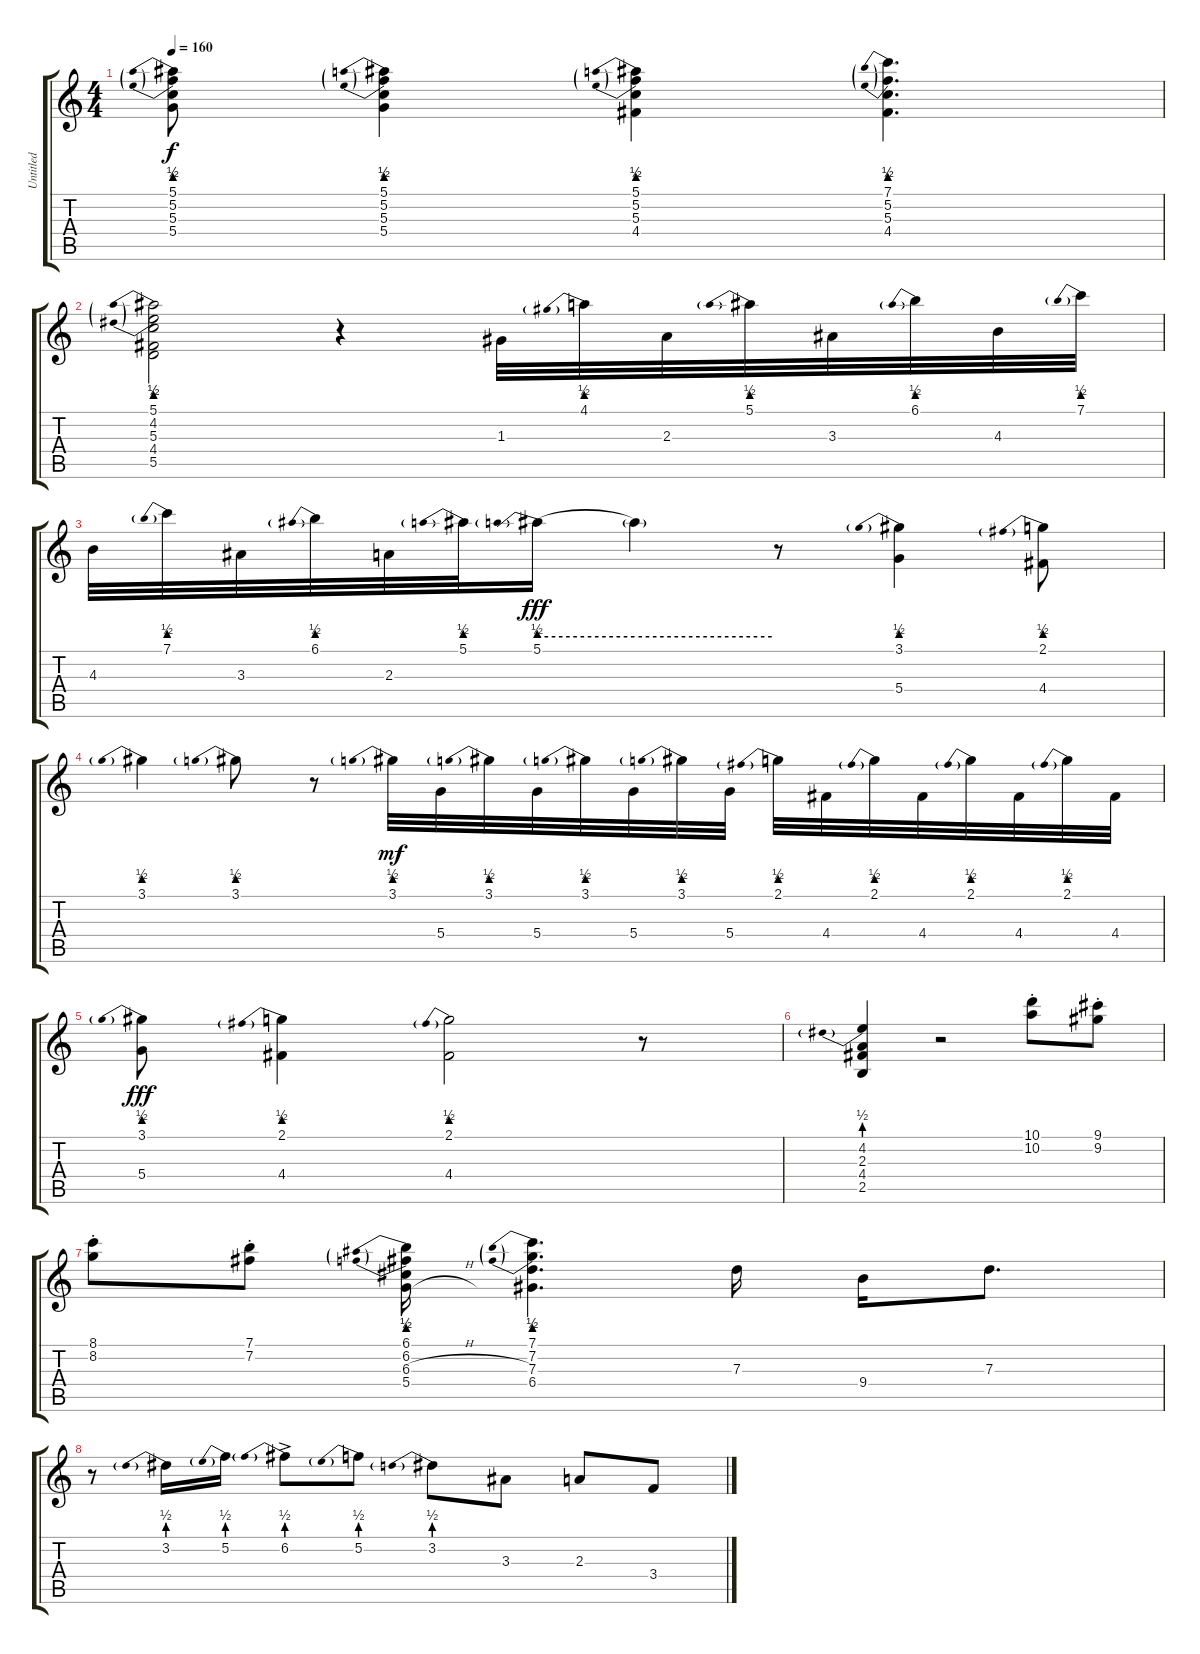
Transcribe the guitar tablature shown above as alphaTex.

\track ("Untitled" "Untitled") {instrument acousticguitarsteel}
\staff {score tabs}
\tuning (E4 B3 G3 D3 A2 E2) {hide}
\ts (4 4)
\tempo 160
\clef g2
\ks c
(5.1{be (prebend 0 2 60 2)} 5.2{be (prebend 0 2 60 2)} 5.3 5.4).8{dy f} (5.1{be (prebend 0 2 60 2)} 5.2{be (prebend 0 2 60 2)} 5.3 5.4).4 (5.1{be (prebend 0 2 60 2)} 5.2{be (prebend 0 2 60 2)} 5.3 4.4).4 (7.1{be (prebend 0 2 60 2)} 5.2{be (prebend 0 2 60 2)} 5.3 4.4).4{d} |
(5.1{be (prebend 0 2 60 2)} 4.2{be (prebend 0 2 60 2)} 5.3 4.4 5.5).2 r.4 1.3.32 4.1{be (prebend 0 2 60 2)}.32 2.3.32 5.1{be (prebend 0 2 60 2)}.32 3.3.32 6.1{be (prebend 0 2 60 2)}.32 4.3.32 7.1{be (prebend 0 2 60 2)}.32 |
4.3.32 7.1{be (prebend 0 2 60 2)}.32 3.3.32 6.1{be (prebend 0 2 60 2)}.32 2.3.32 5.1{be (prebend 0 2 60 2)}.32 5.1{be (prebend 0 2 60 2)}.16{dy fff} 5.1{be (hold 0 2 60 2) t}.4 r.8 (3.1{be (prebend 0 2 60 2)} 5.4).4 (2.1{be (prebend 0 2 60 2)} 4.4).8 |
3.1{be (prebend 0 2 60 2)}.4 3.1{be (prebend 0 2 60 2)}.8 r.8 3.1{be (prebend 0 2 60 2)}.32{dy mf} 5.4.32 3.1{be (prebend 0 2 60 2)}.32 5.4.32 3.1{be (prebend 0 2 60 2)}.32 5.4.32 3.1{be (prebend 0 2 60 2)}.32 5.4.32 2.1{be (prebend 0 2 60 2)}.32 4.4.32 2.1{be (prebend 0 2 60 2)}.32 4.4.32 2.1{be (prebend 0 2 60 2)}.32 4.4.32 2.1{be (prebend 0 2 60 2)}.32 4.4.32 |
(3.1{be (prebend 0 2 60 2)} 5.4).8{dy fff} (2.1{be (prebend 0 2 60 2)} 4.4).4 (2.1{be (prebend 0 2 60 2)} 4.4).2 r.8 |
(4.2{be (prebend 0 2 60 2)} 2.3 4.4 2.5).4 r.2 (10.1{st} 10.2{st}).8 (9.1{st} 9.2{st}).8 |
(8.1{st} 8.2{st}).8 (7.1{st} 7.2{st}).8 (6.1{be (prebend 0 2 60 2)} 6.2{be (prebend 0 2 60 2)} 6.3{h} 5.4{h}).16 (7.1{be (prebend 0 2 60 2)} 7.2{be (prebend 0 2 60 2)} 7.3 6.4).4{d} 7.3.16 9.4.16 7.3.8{d} |
r.8 3.2{be (prebend 0 2 60 2)}.16 5.2{be (prebend 0 2 60 2)}.16 6.2{be (prebend 0 2 60 2) ac}.8 5.2{be (prebend 0 2 60 2)}.8 3.2{be (prebend 0 2 60 2)}.8 3.3.8 2.3.8 3.4.8
